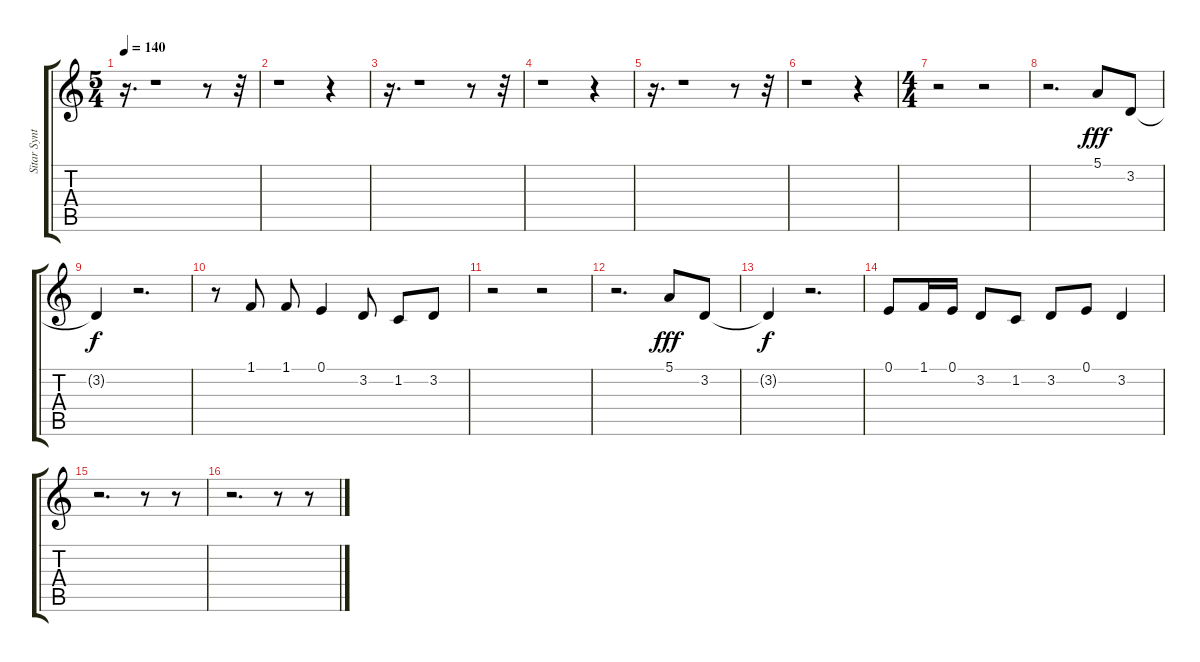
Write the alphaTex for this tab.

\track ("Sitar Synth" "Sitar Synt") {instrument sitar}
\staff {score tabs}
\tuning (E4 B3 G3 D3 A2 E2) {hide}
\ts (5 4)
\tempo 140
\clef g2
\ks c
r.16{d dy fff} r.1 r.8 r.32 |
r.1 r.4 |
r.16{d} r.1 r.8 r.32 |
r.1 r.4 |
r.16{d} r.1 r.8 r.32 |
r.1 r.4 |
\ts (4 4)
r.2 r.2 |
r.2{d} 5.1.8 3.2.8 |
3.2{t}.4{dy f} r.2{d} |
r.8 1.1.8 1.1.8 0.1.4 3.2.8 1.2.8 3.2.8 |
r.2 r.2 |
r.2{d} 5.1.8{dy fff} 3.2.8 |
3.2{t}.4{dy f} r.2{d} |
0.1.8 1.1.16 0.1.16 3.2.8 1.2.8 3.2.8 0.1.8 3.2.4 |
r.2{d} r.8 r.8 |
r.2{d} r.8 r.8
